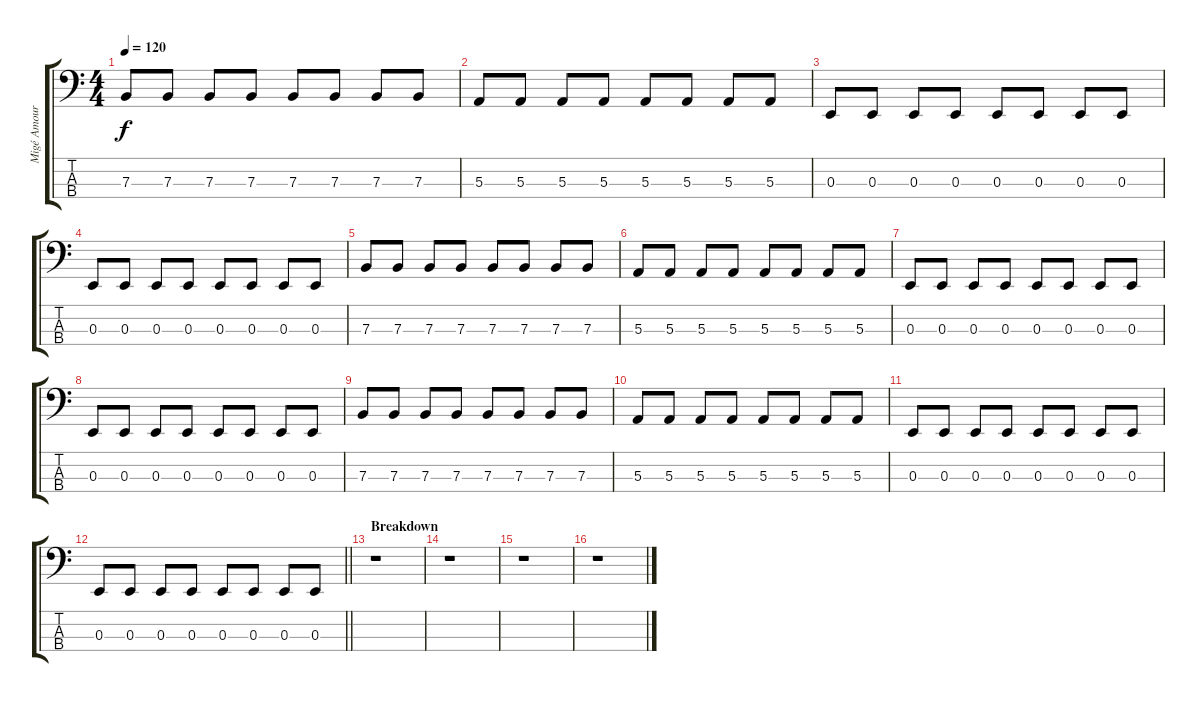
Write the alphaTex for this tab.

\track ("Migé Amour (Bass)" "Migé Amour") {instrument electricbassfinger}
\staff {score tabs}
\tuning (D2 A1 E1 B0) {hide}
\ts (4 4)
\tempo 120
\clef f4
\ks c
7.3.8{dy f} 7.3.8 7.3.8 7.3.8 7.3.8 7.3.8 7.3.8 7.3.8 |
5.3.8 5.3.8 5.3.8 5.3.8 5.3.8 5.3.8 5.3.8 5.3.8 |
0.3.8 0.3.8 0.3.8 0.3.8 0.3.8 0.3.8 0.3.8 0.3.8 |
0.3.8 0.3.8 0.3.8 0.3.8 0.3.8 0.3.8 0.3.8 0.3.8 |
7.3.8 7.3.8 7.3.8 7.3.8 7.3.8 7.3.8 7.3.8 7.3.8 |
5.3.8 5.3.8 5.3.8 5.3.8 5.3.8 5.3.8 5.3.8 5.3.8 |
0.3.8 0.3.8 0.3.8 0.3.8 0.3.8 0.3.8 0.3.8 0.3.8 |
0.3.8 0.3.8 0.3.8 0.3.8 0.3.8 0.3.8 0.3.8 0.3.8 |
7.3.8 7.3.8 7.3.8 7.3.8 7.3.8 7.3.8 7.3.8 7.3.8 |
5.3.8 5.3.8 5.3.8 5.3.8 5.3.8 5.3.8 5.3.8 5.3.8 |
0.3.8 0.3.8 0.3.8 0.3.8 0.3.8 0.3.8 0.3.8 0.3.8 |
\barLineRight lightlight
0.3.8 0.3.8 0.3.8 0.3.8 0.3.8 0.3.8 0.3.8 0.3.8 |
\section ("" "Breakdown")
r.1 |
r.1 |
r.1 |
r.1
